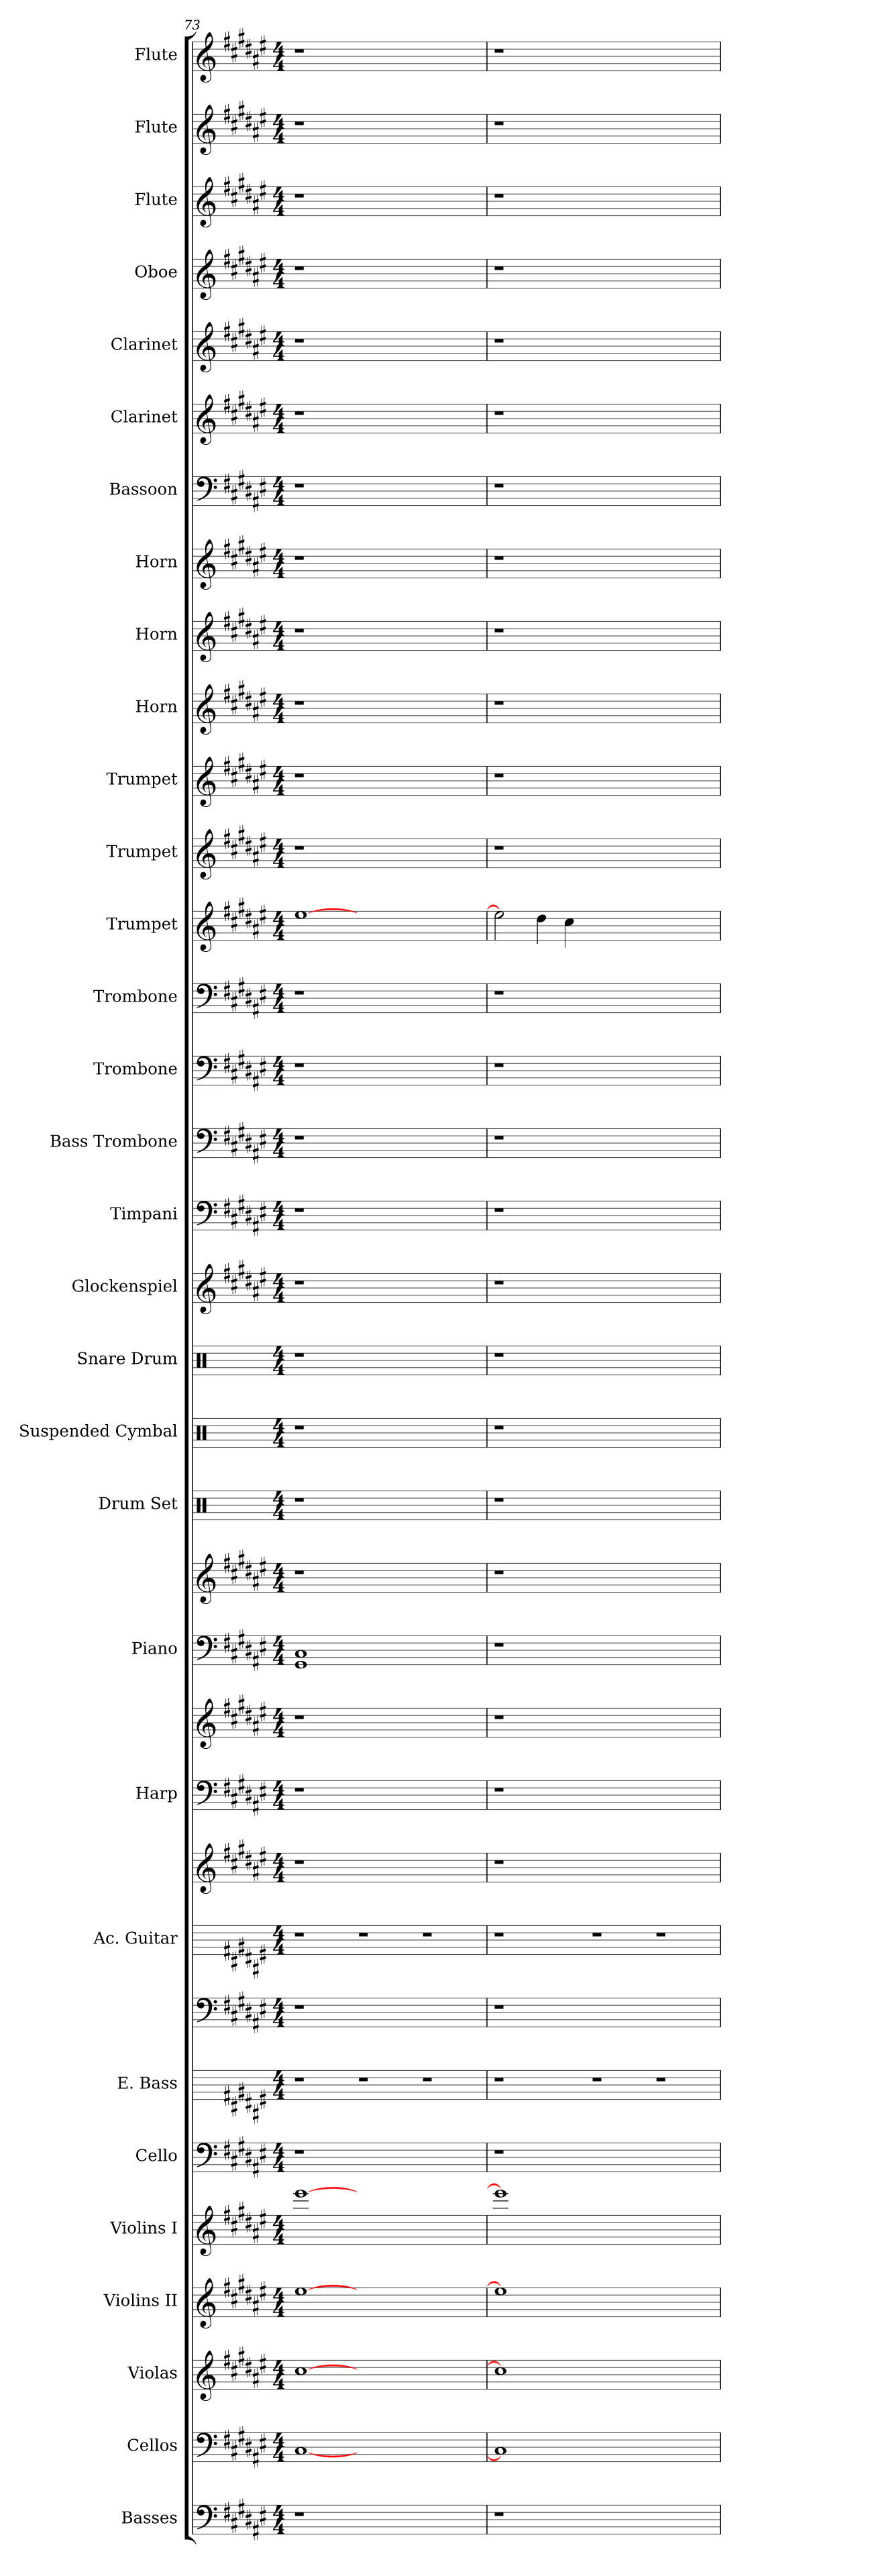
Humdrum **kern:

**kern	**kern	**kern	**kern	**kern	**kern	**kern	**kern	**kern	**kern	**kern	**kern	**kern	**kern	**kern	**kern	**kern	**kern	**kern	**kern	**kern	**kern	**kern	**kern	**kern	**kern	**kern	**kern	**kern	**kern	**kern	**kern	**kern	**kern	**kern
*part31	*part30	*part29	*part28	*part27	*part26	*part25	*part25	*part24	*part24	*part23	*part23	*part22	*part22	*part21	*part20	*part19	*part18	*part17	*part16	*part15	*part14	*part13	*part12	*part11	*part10	*part9	*part8	*part7	*part6	*part5	*part4	*part3	*part2	*part1
*staff35	*staff34	*staff33	*staff32	*staff31	*staff30	*staff29	*staff28	*staff27	*staff26	*staff25	*staff24	*staff23	*staff22	*staff21	*staff20	*staff19	*staff18	*staff17	*staff16	*staff15	*staff14	*staff13	*staff12	*staff11	*staff10	*staff9	*staff8	*staff7	*staff6	*staff5	*staff4	*staff3	*staff2	*staff1
*I"Basses	*I"Cellos	*I"Violas	*I"Violins II	*I"Violins I	*I"Cello	*I"E. Bass	*	*I"Ac. Guitar	*	*I"Harp	*	*I"Piano	*	*I"Drum Set	*I"Suspended Cymbal	*I"Snare Drum	*I"Glockenspiel	*I"Timpani	*I"Bass Trombone	*I"Trombone	*I"Trombone	*I"Trumpet	*I"Trumpet	*I"Trumpet	*I"Horn	*I"Horn	*I"Horn	*I"Bassoon	*I"Clarinet	*I"Clarinet	*I"Oboe	*I"Flute	*I"Flute	*I"Flute
*	*	*	*	*	*	*	*	*	*	*	*	*	*	*	*I'Cym	*I'Sn Dr	*	*	*	*	*	*	*	*	*	*	*	*	*	*	*	*	*	*
*clefF4	*clefF4	*clefG2	*clefG2	*clefG2	*clefF4	*	*clefF4	*	*clefG2	*clefF4	*clefG2	*clefF4	*clefG2	*clefX	*clefX	*clefX	*clefG2	*clefF4	*clefF4	*clefF4	*clefF4	*clefG2	*clefG2	*clefG2	*clefG2	*clefG2	*clefG2	*clefF4	*clefG2	*clefG2	*clefG2	*clefG2	*clefG2	*clefG2
*ITrd7c12	*	*	*	*	*	*ITrd7c12	*ITrd7c12	*ITrd7c12	*ITrd7c12	*	*	*	*	*	*	*	*ITrd-14c-24	*	*	*	*	*	*	*	*	*	*	*	*	*	*	*ITrd-7c-12	*	*
*k[f#c#g#d#a#e#]	*k[f#c#g#d#a#e#]	*k[f#c#g#d#a#e#]	*k[f#c#g#d#a#e#]	*k[f#c#g#d#a#e#]	*k[f#c#g#d#a#e#]	*k[f#c#g#d#a#e#]	*k[f#c#g#d#a#e#]	*k[f#c#g#d#a#e#]	*k[f#c#g#d#a#e#]	*k[f#c#g#d#a#e#]	*k[f#c#g#d#a#e#]	*k[f#c#g#d#a#e#]	*k[f#c#g#d#a#e#]	*	*	*	*k[f#c#g#d#a#e#]	*k[f#c#g#d#a#e#]	*k[f#c#g#d#a#e#]	*k[f#c#g#d#a#e#]	*k[f#c#g#d#a#e#]	*k[f#c#g#d#a#e#]	*k[f#c#g#d#a#e#]	*k[f#c#g#d#a#e#]	*k[f#c#g#d#a#e#]	*k[f#c#g#d#a#e#]	*k[f#c#g#d#a#e#]	*k[f#c#g#d#a#e#]	*k[f#c#g#d#a#e#]	*k[f#c#g#d#a#e#]	*k[f#c#g#d#a#e#]	*k[f#c#g#d#a#e#]	*k[f#c#g#d#a#e#]	*k[f#c#g#d#a#e#]
*F#:	*F#:	*F#:	*F#:	*F#:	*F#:	*F#:	*F#:	*F#:	*F#:	*F#:	*F#:	*F#:	*F#:	*	*	*	*F#:	*F#:	*F#:	*F#:	*F#:	*F#:	*F#:	*F#:	*F#:	*F#:	*F#:	*F#:	*F#:	*F#:	*F#:	*F#:	*F#:	*F#:
*M4/4	*M4/4	*M4/4	*M4/4	*M4/4	*M4/4	*M4/4	*M4/4	*M4/4	*M4/4	*M4/4	*M4/4	*M4/4	*M4/4	*M4/4	*M4/4	*M4/4	*M4/4	*M4/4	*M4/4	*M4/4	*M4/4	*M4/4	*M4/4	*M4/4	*M4/4	*M4/4	*M4/4	*M4/4	*M4/4	*M4/4	*M4/4	*M4/4	*M4/4	*M4/4
=73	=73	=73	=73	=73	=73	=73	=73	=73	=73	=73	=73	=73	=73	=73	=73	=73	=73	=73	=73	=73	=73	=73	=73	=73	=73	=73	=73	=73	=73	=73	=73	=73	=73	=73
1r	[1C#	[1cc#	[1ee#	[1eee#	1r	1r	1r	1r	1r	1r	1r	1C# 1GG#	1r	1r	1r	1r	1r	1r	1r	1r	1r	[1ee#	1r	1r	1r	1r	1r	1r	1r	1r	1r	1r	1r	1r
0ryy	0ryy	0ryy	0ryy	0ryy	0ryy	1r	0ryy	1r	0ryy	0ryy	0ryy	0ryy	0ryy	0ryy	0ryy	0ryy	0ryy	0ryy	0ryy	0ryy	0ryy	0ryy	0ryy	0ryy	0ryy	0ryy	0ryy	0ryy	0ryy	0ryy	0ryy	0ryy	0ryy	0ryy
.	.	.	.	.	.	1r	.	1r	.	.	.	.	.	.	.	.	.	.	.	.	.	.	.	.	.	.	.	.	.	.	.	.	.	.
=74	=74	=74	=74	=74	=74	=74	=74	=74	=74	=74	=74	=74	=74	=74	=74	=74	=74	=74	=74	=74	=74	=74	=74	=74	=74	=74	=74	=74	=74	=74	=74	=74	=74	=74
1r	1C#]	1cc#]	1ee#]	1eee#]	1r	1r	1r	1r	1r	1r	1r	1r	1r	1r	1r	1r	1r	1r	1r	1r	1r	2ee#]	1r	1r	1r	1r	1r	1r	1r	1r	1r	1r	1r	1r
.	.	.	.	.	.	.	.	.	.	.	.	.	.	.	.	.	.	.	.	.	.	4dd#	.	.	.	.	.	.	.	.	.	.	.	.
.	.	.	.	.	.	.	.	.	.	.	.	.	.	.	.	.	.	.	.	.	.	4cc#	.	.	.	.	.	.	.	.	.	.	.	.
0ryy	0ryy	0ryy	0ryy	0ryy	0ryy	1r	0ryy	1r	0ryy	0ryy	0ryy	0ryy	0ryy	0ryy	0ryy	0ryy	0ryy	0ryy	0ryy	0ryy	0ryy	0ryy	0ryy	0ryy	0ryy	0ryy	0ryy	0ryy	0ryy	0ryy	0ryy	0ryy	0ryy	0ryy
.	.	.	.	.	.	1r	.	1r	.	.	.	.	.	.	.	.	.	.	.	.	.	.	.	.	.	.	.	.	.	.	.	.	.	.
=	=	=	=	=	=	=	=	=	=	=	=	=	=	=	=	=	=	=	=	=	=	=	=	=	=	=	=	=	=	=	=	=	=	=
*-	*-	*-	*-	*-	*-	*-	*-	*-	*-	*-	*-	*-	*-	*-	*-	*-	*-	*-	*-	*-	*-	*-	*-	*-	*-	*-	*-	*-	*-	*-	*-	*-	*-	*-
